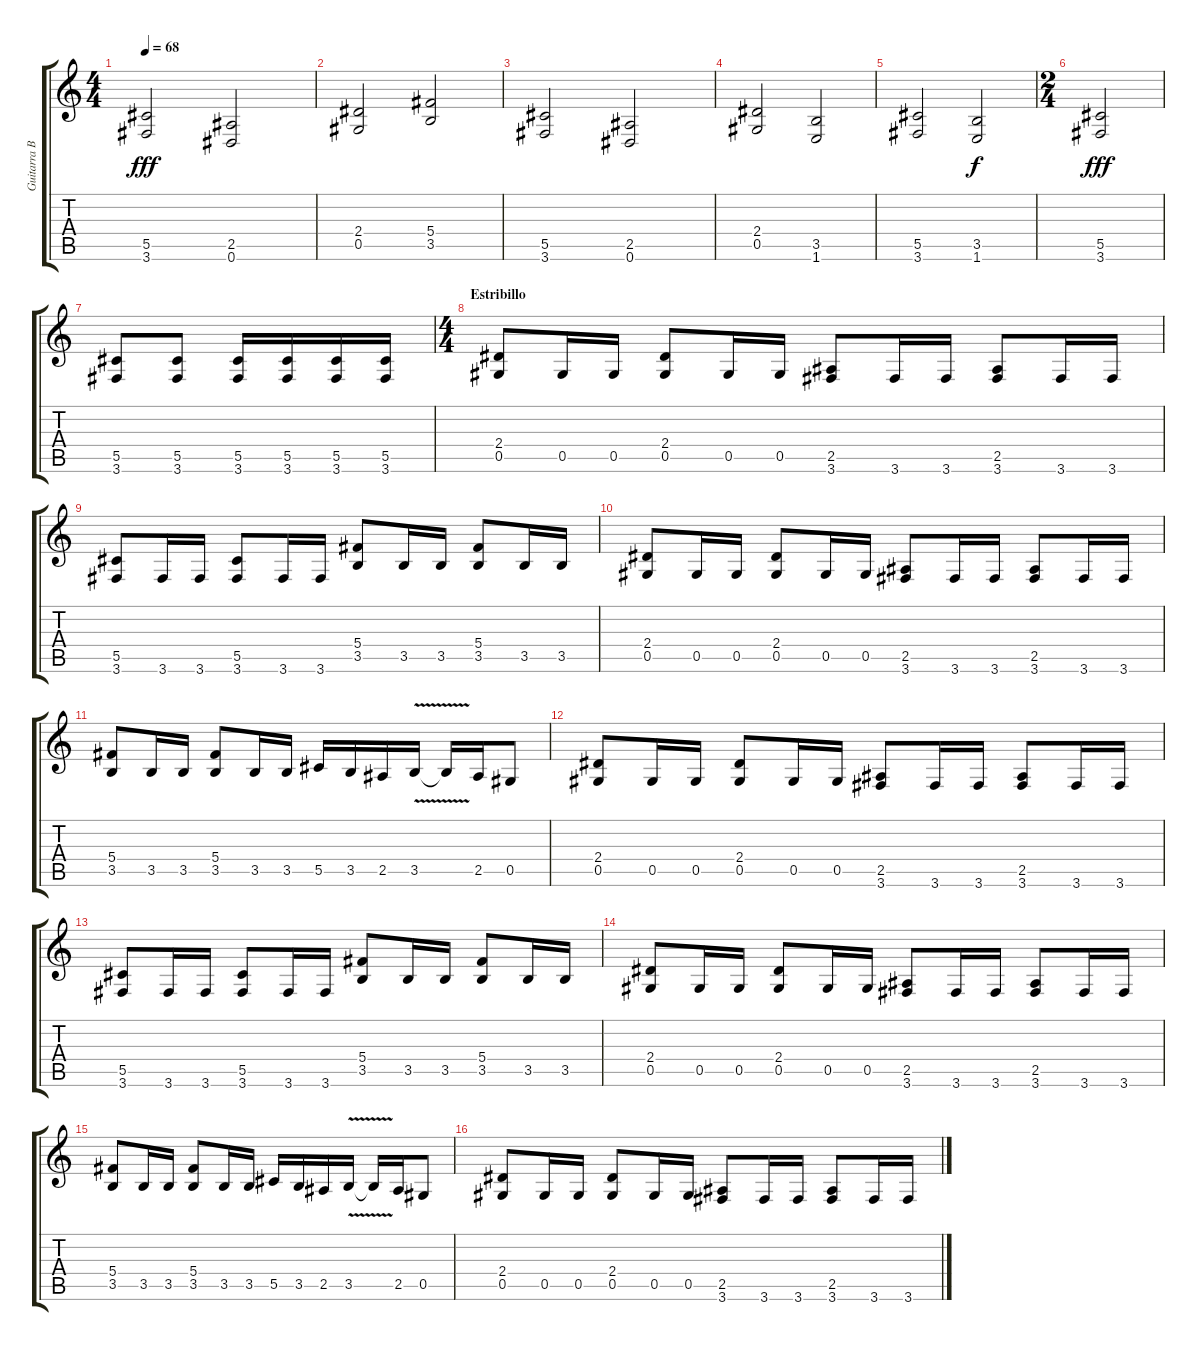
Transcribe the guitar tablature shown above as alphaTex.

\track ("Guitarra Base" "Guitarra B") {instrument distortionguitar}
\staff {score tabs}
\tuning (Eb4 Bb3 Gb3 Db3 Ab2 Eb2) {hide}
\ts (4 4)
\tempo 68
\clef g2
\ks c
(5.5 3.6).2{dy fff} (2.5 0.6).2 |
(2.4 0.5).2 (5.4 3.5).2 |
(5.5 3.6).2 (2.5 0.6).2 |
(2.4 0.5).2 (3.5 1.6).2 |
(5.5 3.6).2 (3.5 1.6).2{dy f} |
\ts (2 4)
(5.5 3.6).2{dy fff} |
(5.5 3.6).8 (5.5 3.6).8 (5.5 3.6).16 (5.5 3.6).16 (5.5 3.6).16 (5.5 3.6).16 |
\ts (4 4)
\section ("" "Estribillo")
(2.4 0.5).8 0.5.16 0.5.16 (2.4 0.5).8 0.5.16 0.5.16 (2.5 3.6).8 3.6.16 3.6.16 (2.5 3.6).8 3.6.16 3.6.16 |
(5.5 3.6).8 3.6.16 3.6.16 (5.5 3.6).8 3.6.16 3.6.16 (5.4 3.5).8 3.5.16 3.5.16 (5.4 3.5).8 3.5.16 3.5.16 |
(2.4 0.5).8 0.5.16 0.5.16 (2.4 0.5).8 0.5.16 0.5.16 (2.5 3.6).8 3.6.16 3.6.16 (2.5 3.6).8 3.6.16 3.6.16 |
(5.4 3.5).8 3.5.16 3.5.16 (5.4 3.5).8 3.5.16 3.5.16 5.5.16 3.5.16 2.5.16 3.5{v}.16 3.5{t}.16 2.5.16 0.5.8 |
(2.4 0.5).8 0.5.16 0.5.16 (2.4 0.5).8 0.5.16 0.5.16 (2.5 3.6).8 3.6.16 3.6.16 (2.5 3.6).8 3.6.16 3.6.16 |
(5.5 3.6).8 3.6.16 3.6.16 (5.5 3.6).8 3.6.16 3.6.16 (5.4 3.5).8 3.5.16 3.5.16 (5.4 3.5).8 3.5.16 3.5.16 |
(2.4 0.5).8 0.5.16 0.5.16 (2.4 0.5).8 0.5.16 0.5.16 (2.5 3.6).8 3.6.16 3.6.16 (2.5 3.6).8 3.6.16 3.6.16 |
(5.4 3.5).8 3.5.16 3.5.16 (5.4 3.5).8 3.5.16 3.5.16 5.5.16 3.5.16 2.5.16 3.5{v}.16 3.5{t}.16 2.5.16 0.5.8 |
(2.4 0.5).8 0.5.16 0.5.16 (2.4 0.5).8 0.5.16 0.5.16 (2.5 3.6).8 3.6.16 3.6.16 (2.5 3.6).8 3.6.16 3.6.16
